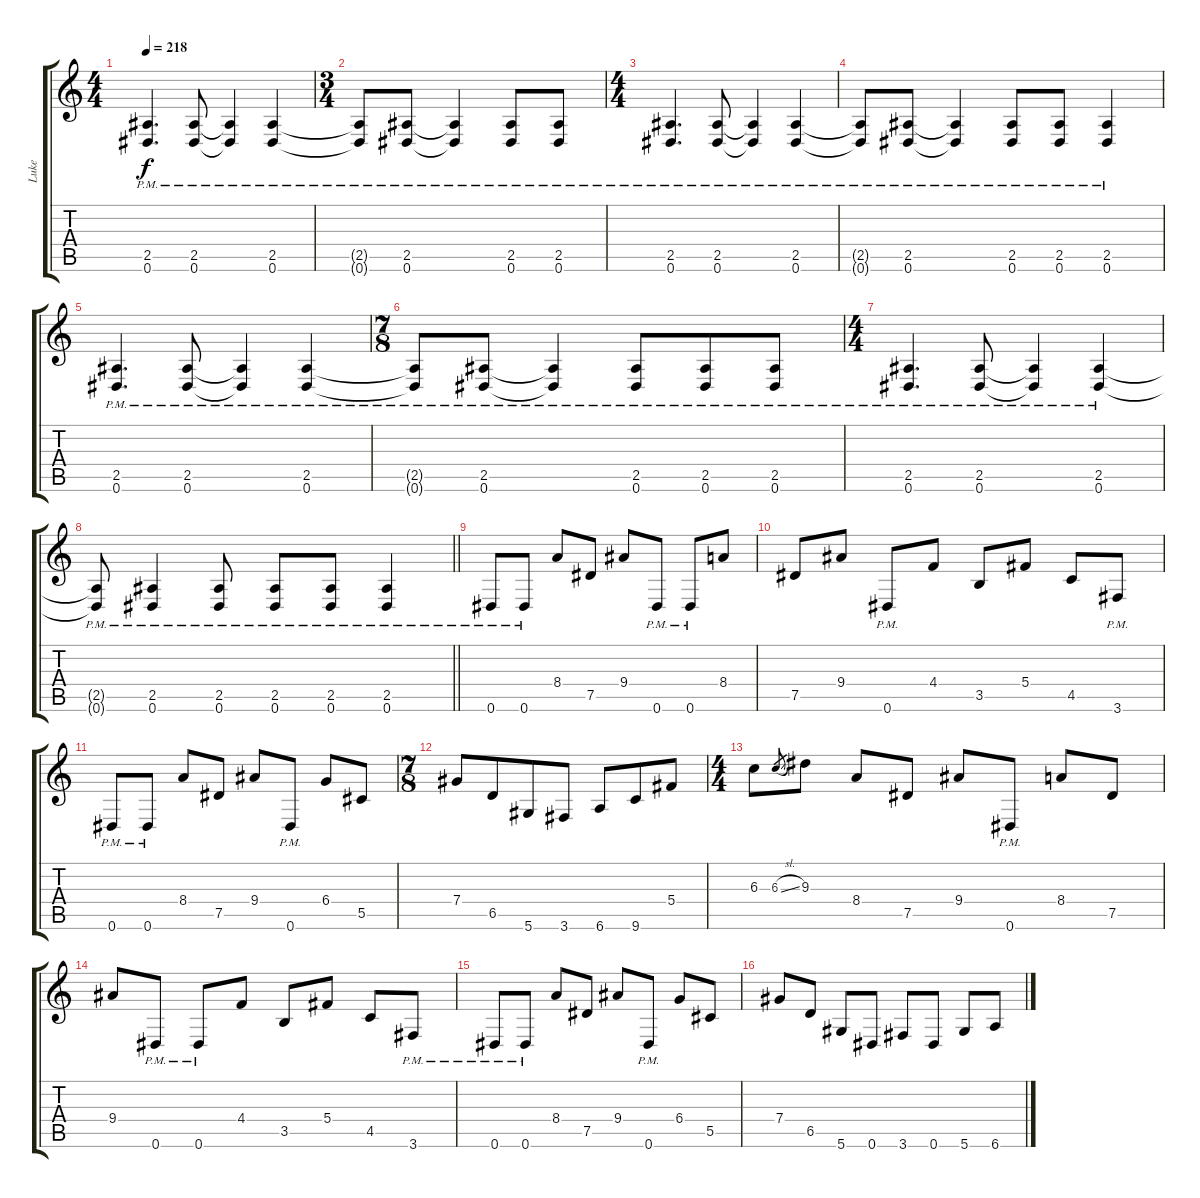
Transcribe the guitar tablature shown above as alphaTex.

\track ("Luke" "Luke") {instrument distortionguitar}
\staff {score tabs}
\tuning (Eb4 Bb3 Gb3 Db3 Ab2 Eb2) {hide}
\ts (4 4)
\tempo 218
\clef g2
\ks c
(2.5{pm} 0.6{pm}).4{d dy f} (2.5{pm} 0.6{pm}).8 (2.5{pm t} 0.6{pm t}).4 (2.5{pm} 0.6{pm}).4 |
\ts (3 4)
(2.5{pm t} 0.6{pm t}).8 (2.5{pm} 0.6{pm}).8 (2.5{pm t} 0.6{pm t}).4 (2.5{pm} 0.6{pm}).8 (2.5{pm} 0.6{pm}).8 |
\ts (4 4)
(2.5{pm} 0.6{pm}).4{d} (2.5{pm} 0.6{pm}).8 (2.5{pm t} 0.6{pm t}).4 (2.5{pm} 0.6{pm}).4 |
(2.5{pm t} 0.6{pm t}).8 (2.5{pm} 0.6{pm}).8 (2.5{pm t} 0.6{pm t}).4 (2.5{pm} 0.6{pm}).8 (2.5{pm} 0.6{pm}).8 (2.5{pm} 0.6{pm}).4 |
(2.5{pm} 0.6{pm}).4{d} (2.5{pm} 0.6{pm}).8 (2.5{pm t} 0.6{pm t}).4 (2.5{pm} 0.6{pm}).4 |
\ts (7 8)
(2.5{pm t} 0.6{pm t}).8 (2.5{pm} 0.6{pm}).8 (2.5{pm t} 0.6{pm t}).4 (2.5{pm} 0.6{pm}).8 (2.5{pm} 0.6{pm}).8 (2.5{pm} 0.6{pm}).8 |
\ts (4 4)
(2.5{pm} 0.6{pm}).4{d} (2.5{pm} 0.6{pm}).8 (2.5{pm t} 0.6{pm t}).4 (2.5{pm} 0.6{pm}).4 |
\barLineRight lightlight
(2.5{pm t} 0.6{pm t}).8 (2.5{pm} 0.6{pm}).4 (2.5{pm} 0.6{pm}).8 (2.5{pm} 0.6{pm}).8 (2.5{pm} 0.6{pm}).8 (2.5{pm} 0.6{pm}).4 |
0.6{pm}.8 0.6{pm}.8 8.4.8 7.5.8 9.4.8 0.6{pm}.8 0.6{pm}.8 8.4.8 |
7.5.8 9.4.8 0.6{pm}.8 4.4.8 3.5.8 5.4.8 4.5.8 3.6{pm}.8 |
0.6{pm}.8 0.6{pm}.8 8.4.8 7.5.8 9.4.8 0.6{pm}.8 6.4.8 5.5.8 |
\ts (7 8)
7.4.8 6.5.8 5.6.8 3.6.8 6.6.8 9.6.8 5.4.8 |
\ts (4 4)
6.3.8 6.3{sl}.8{gr} 9.3.8 8.4.8 7.5.8 9.4.8 0.6{pm}.8 8.4.8 7.5.8 |
9.4.8 0.6{pm}.8 0.6{pm}.8 4.4.8 3.5.8 5.4.8 4.5.8 3.6{pm}.8 |
0.6{pm}.8 0.6{pm}.8 8.4.8 7.5.8 9.4.8 0.6{pm}.8 6.4.8 5.5.8 |
7.4.8 6.5.8 5.6.8 0.6.8 3.6.8 0.6.8 5.6.8 6.6.8
